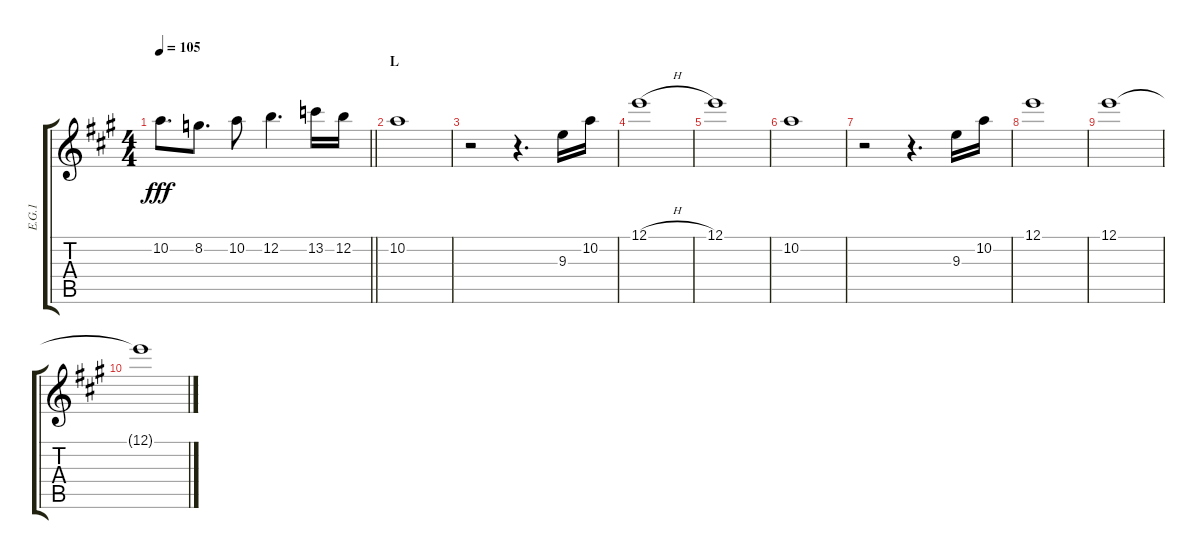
\track ("E.G.1" "E.G.1") {instrument overdrivenguitar}
\staff {score tabs}
\tuning (E4 B3 G3 D3 A2 E2) {hide}
\ts (4 4)
\tempo 105
\clef g2
\barLineRight lightlight
\ks a
10.2.8{d dy fff} 8.2.8{d} 10.2.8 12.2.4{d} 13.2.16 12.2.16 |
\section ("" "L")
10.2.1 |
r.2 r.4{d} 9.3.16 10.2.16 |
12.1{h}.1 |
12.1.1 |
10.2.1 |
r.2 r.4{d} 9.3.16 10.2.16 |
12.1.1 |
12.1.1 |
12.1{t}.1
